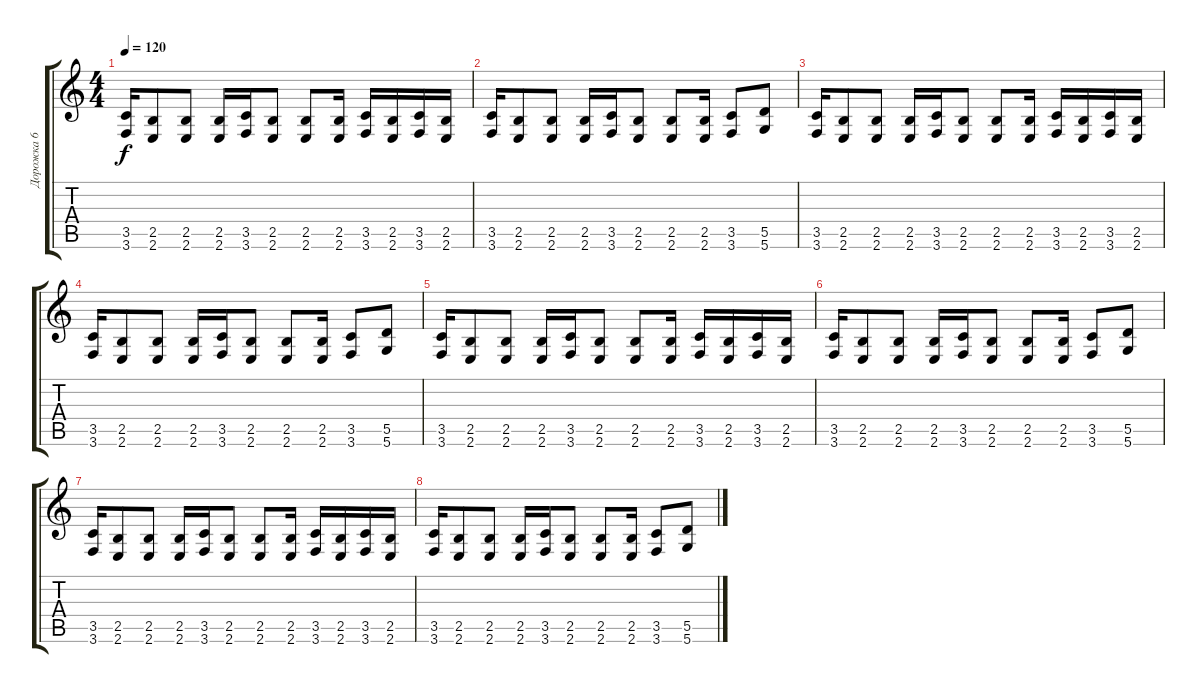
\track ("Дорожка 6" "Дорожка 6") {instrument overdrivenguitar}
\staff {score tabs}
\tuning (E4 B3 G3 D3 A2 D2) {hide}
\ts (4 4)
\tempo 120
\clef g2
\ks c
(3.5 3.6).16{dy f} (2.5 2.6).8 (2.5 2.6).8 (2.5 2.6).16 (3.5 3.6).16 (2.5 2.6).8 (2.5 2.6).8 (2.5 2.6).16 (3.5 3.6).16 (2.5 2.6).16 (3.5 3.6).16 (2.5 2.6).16 |
(3.5 3.6).16 (2.5 2.6).8 (2.5 2.6).8 (2.5 2.6).16 (3.5 3.6).16 (2.5 2.6).8 (2.5 2.6).8 (2.5 2.6).16 (3.5 3.6).8 (5.5 5.6).8 |
(3.5 3.6).16 (2.5 2.6).8 (2.5 2.6).8 (2.5 2.6).16 (3.5 3.6).16 (2.5 2.6).8 (2.5 2.6).8 (2.5 2.6).16 (3.5 3.6).16 (2.5 2.6).16 (3.5 3.6).16 (2.5 2.6).16 |
(3.5 3.6).16 (2.5 2.6).8 (2.5 2.6).8 (2.5 2.6).16 (3.5 3.6).16 (2.5 2.6).8 (2.5 2.6).8 (2.5 2.6).16 (3.5 3.6).8 (5.5 5.6).8 |
(3.5 3.6).16 (2.5 2.6).8 (2.5 2.6).8 (2.5 2.6).16 (3.5 3.6).16 (2.5 2.6).8 (2.5 2.6).8 (2.5 2.6).16 (3.5 3.6).16 (2.5 2.6).16 (3.5 3.6).16 (2.5 2.6).16 |
(3.5 3.6).16 (2.5 2.6).8 (2.5 2.6).8 (2.5 2.6).16 (3.5 3.6).16 (2.5 2.6).8 (2.5 2.6).8 (2.5 2.6).16 (3.5 3.6).8 (5.5 5.6).8 |
(3.5 3.6).16 (2.5 2.6).8 (2.5 2.6).8 (2.5 2.6).16 (3.5 3.6).16 (2.5 2.6).8 (2.5 2.6).8 (2.5 2.6).16 (3.5 3.6).16 (2.5 2.6).16 (3.5 3.6).16 (2.5 2.6).16 |
(3.5 3.6).16 (2.5 2.6).8 (2.5 2.6).8 (2.5 2.6).16 (3.5 3.6).16 (2.5 2.6).8 (2.5 2.6).8 (2.5 2.6).16 (3.5 3.6).8 (5.5 5.6).8
